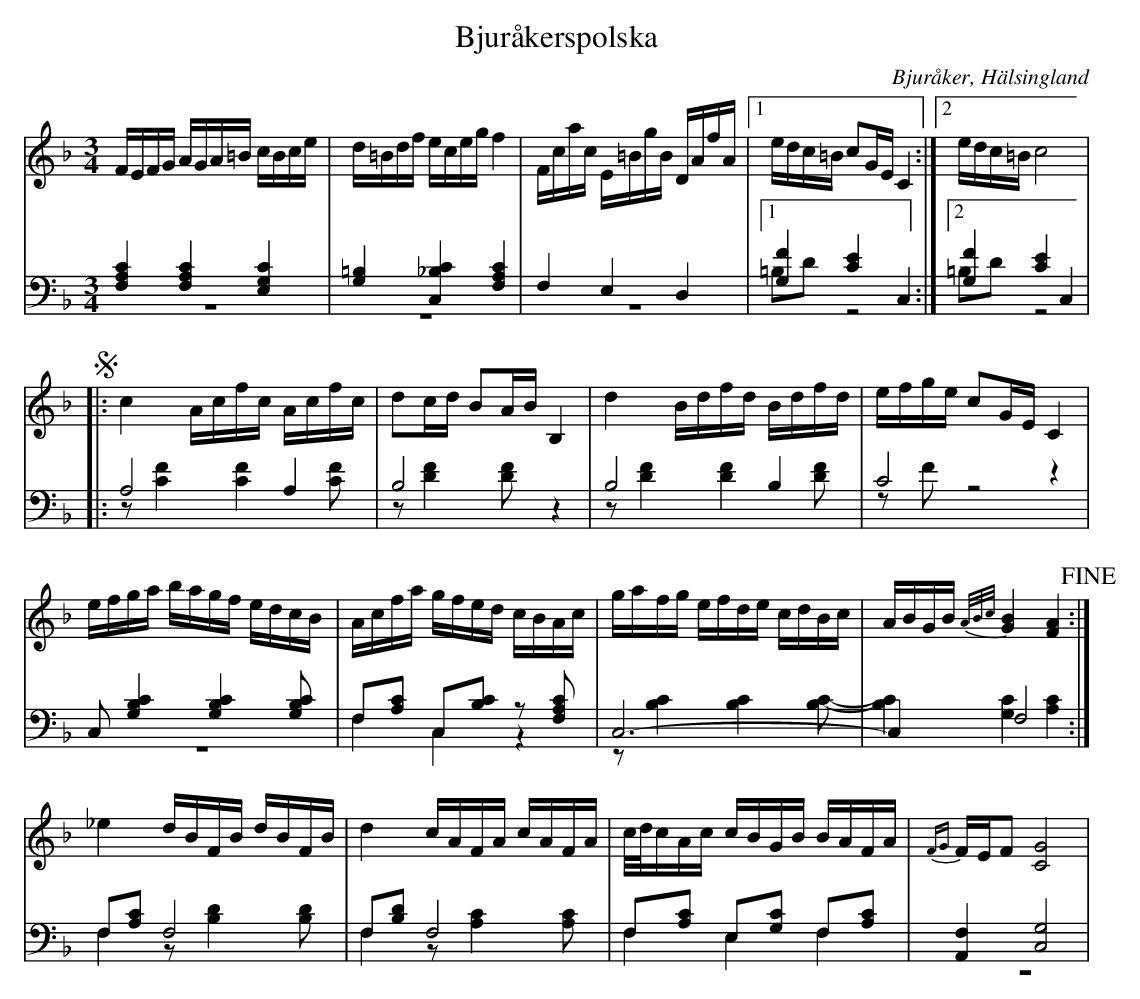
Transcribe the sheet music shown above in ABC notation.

X:1
T: Bjuråkerspolska
O: Bjuråker, Hälsingland
M: 3/4
L: 1/16
K: F
V:1
V:2
V:3 merge
V:1
FEFG AGA=B cBce|d=Bdf eceg f4|Fcac E=BgB DAfA|1 edc=B c2GE C4:|2 edc=B c8 |
!segno! |:c4 Acfc Acfc|d2cd B2AB B,4|d4 Bdfd Bdfd|efge c2GE C4|
efga bagf edcB|Acfa gfed cBAc|gafg efde cdBc|ABGB {A/B/c/}[G4B4] [F4A4] !fine!:|
_e4 dBFB dBFB|d4 cAFA cAFA|c/d/cAc cBGB BAFA|{FG}FEF2 [C8G8]|
V:2 clef=bass
[F,4A,4C4] [F,4A,4C4] [E,4G,4C4]|[G,4=B,4] [C,4_B,4C4] [F,4A,4C4]|F,4 E,4 D,4|1 [G,4F4] [C4E4] C,4:|2 [G,4F4] [C4E4] C,4 |
|:A,8 A,4|B,8 z4|B,8  B,4|C8 z4|
C,2 [G,4B,4C4] [G,4B,4C4] [G,2B,2C2]|F,2[A,2C2] C,2[B,2C2] z2 [F,2A,2C2]|C,12-|C,4 F,8:|
F,2[A,2C2] F,8|F,2[B,2D2] F,8|F,2[A,2C2] E,2[G,2C2] F,2[A,2C2]|[A,,4F,4] [C,8G,8]|
V:3 clef=bass
z12|z12|z12|1 =B,2D2 z8:|2 =B,2D2 z8|
|:z2 [C4F4] [C4F4] [C2F2]|z2 [D4F4] [D2F2] z4|z2 [D4F4] [D4F4] [D2F2]|z2 F2 z8|
z12|F,4 C,4 z4|z2 [B,4C4] [B,4C4] [B,2C2]-|[B,4C4] [G,4C4] [A,4C4]:|
F,4 z2 [B,4D4] [B,2D2]|F,4 z2 [A,4C4] [A,2C2]|F,4 E,4 F,4|z12|
